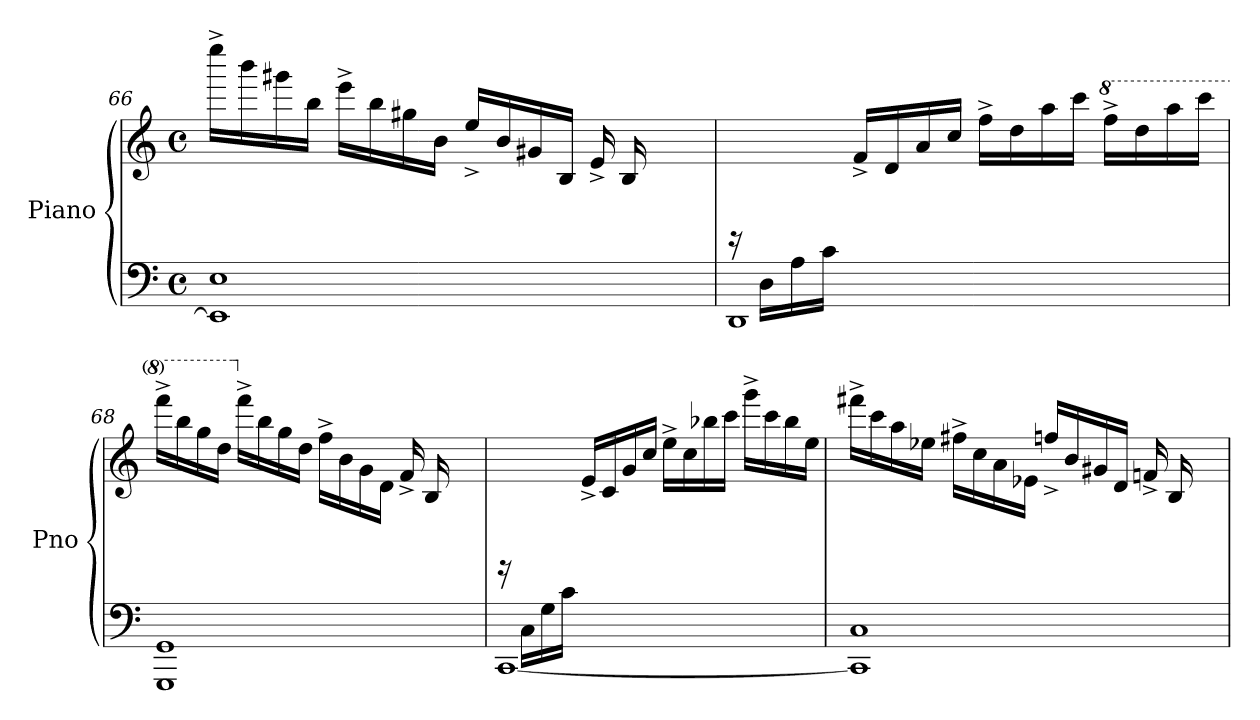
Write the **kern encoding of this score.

**kern	**kern	**dynam
*part1	*part1	*part1
*staff2	*staff1	*staff1/2
*I"Piano	*	*
*I'Pno	*	*
*clefF4	*clefG2	*
*k[]	*k[]	*
*M4/4	*M4/4	*
*met(c)	*met(c)	*
=66	=66	=66
*^	*	*
2..ryy	1EE] 1E	16eeee^\LL	.
.	.	16bbb\	.
.	.	16ggg#X\	.
.	.	16bb\JJ	.
.	.	16eee^\LL	.
.	.	16bb\	.
.	.	16gg#X\	.
.	.	16b\JJ	.
.	.	16ee^/LL	.
.	.	16b/	.
.	.	16g#X/	.
.	.	16B/JJ	.
.	.	16e^/LL	.
.	.	16B/	.
16G#X/	.	8ryy	.
16BB/JJ	.	.	.
!!LO:LB:g=z
=67	=67	=67	=67
16ryy	1DD	16rEE	.
16D\LL	.	8.ryy	.
16A\	.	.	.
16c\JJ	.	.	.
2.ryy	.	16f^/LL	.
.	.	16d/	.
.	.	16a/	.
.	.	16cc/JJ	.
.	.	16ff^\LL	.
.	.	16dd\	.
.	.	16aa\	.
.	.	16ccc\JJ	.
*	*	*8va	*
.	.	16fff^\LL	.
.	.	16ddd\	.
.	.	16aaa\	.
.	.	16cccc\JJ	.
=68	=68	=68	=68
2..ryy	1GGG 1GG	16ffff^\LL	.
.	.	16bbb\	.
.	.	16ggg\	.
.	.	16ddd\JJ	.
*	*	*X8va	*
.	.	16fff^\LL	.
.	.	16bb\	.
.	.	16gg\	.
.	.	16dd\JJ	.
.	.	16ff^\LL	.
.	.	16b\	.
.	.	16g\	.
.	.	16d\JJ	.
.	.	16f^/LL	.
.	.	16B/	.
16G/	.	8ryy	.
16D/JJ	.	.	.
=69	=69	=69	=69
16ryy	[1CC	16rCC	.
16C\LL	.	8.ryy	.
16G\	.	.	.
16c\JJ	.	.	.
!	!	!	!LO:DY:b
2.ryy	.	16e^/LL	other-dynamics
.	.	16c/	.
.	.	16g/	.
.	.	16cc/JJ	.
.	.	16ee^\LL	.
.	.	16cc\	.
.	.	16bb-X\	.
.	.	16ccc\JJ	.
.	.	16ggg^\LL	.
.	.	16ccc\	.
.	.	16bb-\	.
.	.	16ee\JJ	.
!!LO:LB:g=z
=70	=70	=70	=70
2..ryy	1CC] 1C	16fff#X^\LL	.
.	.	16ccc\	.
.	.	16aa\	.
.	.	16ee-X\JJ	.
.	.	16ff#X^\LL	.
.	.	16cc\	.
.	.	16a\	.
.	.	16e-X\JJ	.
.	.	16ffn^/LL	.
.	.	16b/	.
.	.	16g#X/	.
.	.	16d/JJ	.
.	.	16fn^/LL	.
.	.	16B/	.
16G#X/	.	8ryy	.
16D/JJ	.	.	.
*v	*v	*	*
=	=	=
*-	*-	*-
